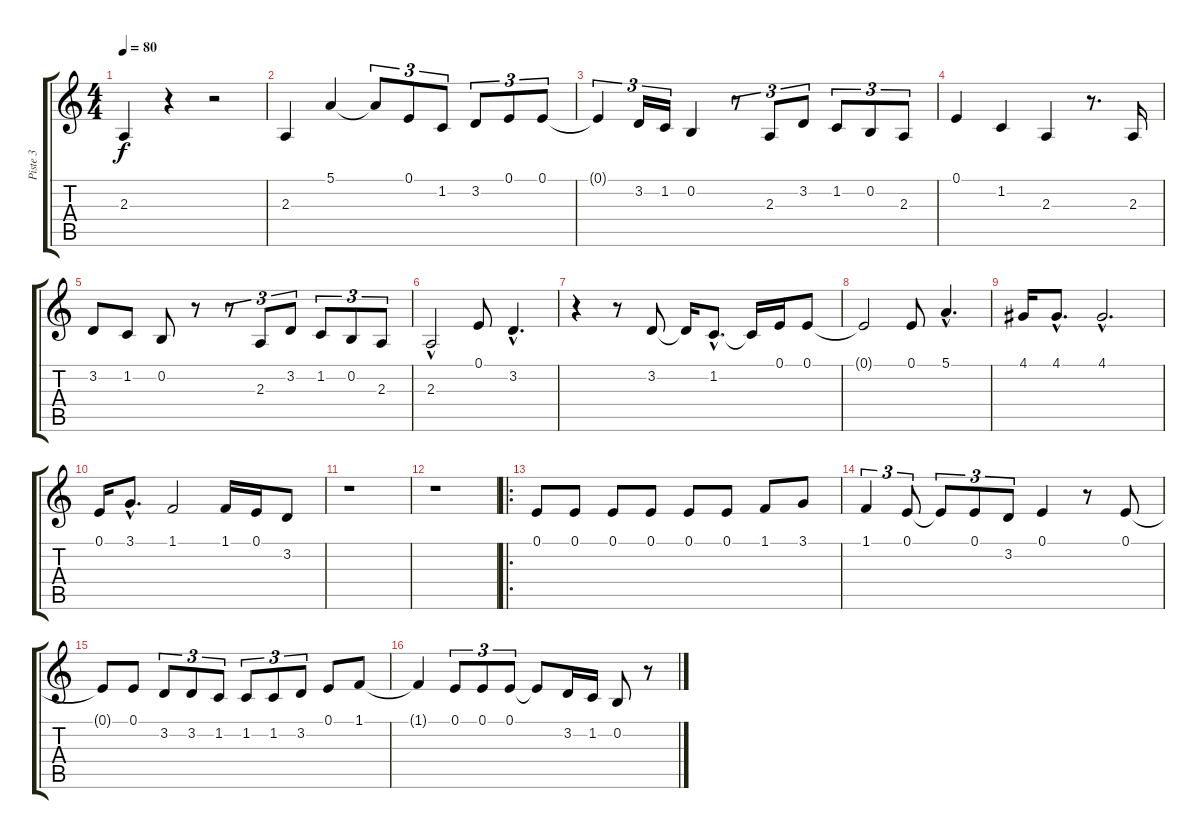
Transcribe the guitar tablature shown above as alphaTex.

\track ("Piste 3" "Piste 3") {instrument choiraahs}
\staff {score tabs}
\tuning (E4 B3 G3 D3 A2 E2) {hide}
\ts (4 4)
\tempo 80
\clef g2
\ks c
2.3.4{dy f} r.4 r.2 |
2.3.4 5.1.4 5.1{t}.8{tu (3 2)} 0.1.8{tu (3 2)} 1.2.8{tu (3 2)} 3.2.8{tu (3 2)} 0.1.8{tu (3 2)} 0.1.8{tu (3 2)} |
0.1{t}.4{tu (3 2)} 3.2.16{tu (3 2)} 1.2.16{tu (3 2)} 0.2.4 r.8{tu (3 2)} 2.3.8{tu (3 2)} 3.2.8{tu (3 2)} 1.2.8{tu (3 2)} 0.2.8{tu (3 2)} 2.3.8{tu (3 2)} |
0.1.4 1.2.4 2.3.4 r.8{d} 2.3.16 |
3.2.8 1.2.8 0.2.8 r.8 r.8{tu (3 2)} 2.3.8{tu (3 2)} 3.2.8{tu (3 2)} 1.2.8{tu (3 2)} 0.2.8{tu (3 2)} 2.3.8{tu (3 2)} |
2.3{hac}.2 0.1.8 3.2{hac}.4{d} |
r.4 r.8 3.2.8 3.2{t}.16 1.2{hac}.8{d} 1.2{t}.16 0.1.16 0.1.8 |
0.1{t}.2 0.1.8 5.1{hac}.4{d} |
4.1.16 4.1{hac}.8{d} 4.1{hac}.2{d} |
0.1.16 3.1{hac}.8{d} 1.1.2 1.1.16 0.1.16 3.2.8 |
r.1 |
r.1 |
\ro
0.1.8 0.1.8 0.1.8 0.1.8 0.1.8 0.1.8 1.1.8 3.1.8 |
1.1.4{tu (3 2)} 0.1.8{tu (3 2)} 0.1{t}.8{tu (3 2)} 0.1.8{tu (3 2)} 3.2.8{tu (3 2)} 0.1.4 r.8 0.1.8 |
0.1{t}.8 0.1.8 3.2.8{tu (3 2)} 3.2.8{tu (3 2)} 1.2.8{tu (3 2)} 1.2.8{tu (3 2)} 1.2.8{tu (3 2)} 3.2.8{tu (3 2)} 0.1.8 1.1.8 |
1.1{t}.4 0.1.8{tu (3 2)} 0.1.8{tu (3 2)} 0.1.8{tu (3 2)} 0.1{t}.8 3.2.16 1.2.16 0.2.8 r.8
